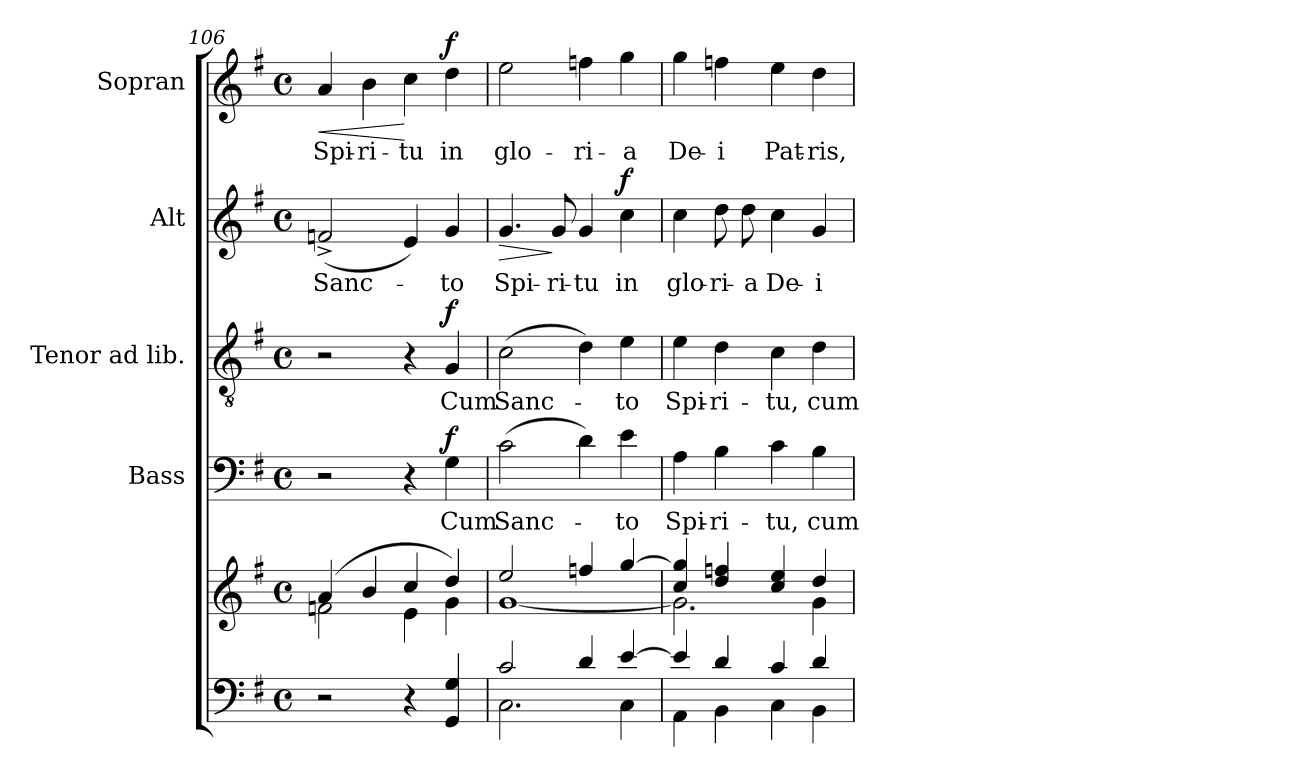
**kern	**kern	**kern	**text	**dynam	**kern	**text	**dynam	**kern	**text	**dynam	**kern	**text	**dynam
*part5	*part5	*part4	*part4	*part4	*part3	*part3	*part3	*part2	*part2	*part2	*part1	*part1	*part1
*staff6	*staff5	*staff4	*staff4	*staff4	*staff3	*staff3	*staff3	*staff2	*staff2	*staff2	*staff1	*staff1	*staff1
*	*	*I"Bass	*	*	*I"Tenor ad lib.	*	*	*I"Alt	*	*	*I"Sopran	*	*
*	*	*I'B.	*	*	*I'T.	*	*	*I'A.	*	*	*I'S.	*	*
*clefF4	*clefG2	*clefF4	*	*	*clefGv2	*	*	*clefG2	*	*	*clefG2	*	*
*k[f#]	*k[f#]	*k[f#]	*	*	*k[f#]	*	*	*k[f#]	*	*	*k[f#]	*	*
*G:	*G:	*G:	*	*	*G:	*	*	*G:	*	*	*G:	*	*
*M4/4	*M4/4	*M4/4	*	*	*M4/4	*	*	*M4/4	*	*	*M4/4	*	*
*met(c)	*met(c)	*met(c)	*	*	*met(c)	*	*	*met(c)	*	*	*met(c)	*	*
=106	=106	=106	=106	=106	=106	=106	=106	=106	=106	=106	=106	=106	=106
*	*^	*	*	*	*	*	*	*	*	*	*	*	*
!	!	!	!	!	!	!	!	!	!	!LO:LY:b	!	!	!LO:LY:b	!LO:HP:b
2r	(4a/	2fn\	2r	.	.	2r	.	.	(<2fn^>/	Sanc-	.	4a/	Spi-	<
!	!	!	!	!	!	!	!	!	!	!	!	!	!LO:LY:b	!
.	4b/	.	.	.	.	.	.	.	.	.	.	4b\	-ri-	.
!	!	!	!	!	!	!	!	!	!	!	!	!	!LO:LY:b	!
4r	4cc/	4e\	4r	.	.	4r	.	.	4e/)	.	.	4cc\	-tu	[
!	!	!	!	!LO:LY:b	!LO:DY:a	!	!LO:LY:b	!LO:DY:a	!	!LO:LY:b	!	!	!LO:LY:b	!LO:DY:a
4GG/ 4G/	4dd/)	4g\	4G\	Cum	f	4G/	Cum	f	4g/	-to	.	4dd\	in	f
=107	=107	=107	=107	=107	=107	=107	=107	=107	=107	=107	=107	=107	=107	=107
*^	*	*	*	*	*	*	*	*	*	*	*	*	*	*
!	!	!	!	!	!LO:LY:b	!	!	!LO:LY:b	!	!	!LO:LY:b	!LO:HP:b	!	!LO:LY:b	!
2c/	2.C\	2ee/	[<1g	(>2c\	Sanc-	.	(>2c\	Sanc-	.	4.g/	Spi-	>	2ee\	glo-	.
!	!	!	!	!	!	!	!	!	!	!	!LO:LY:b	!	!	!	!
.	.	.	.	.	.	.	.	.	.	8g/	-ri-	]	.	.	.
!	!	!	!	!	!	!	!	!	!	!	!LO:LY:b	!	!	!LO:LY:b	!
4d/	.	4ffn/	.	4d\)	.	.	4d\)	.	.	4g/	-tu	.	4ffn\	-ri-	.
!	!	!	!	!	!LO:LY:b	!	!	!LO:LY:b	!	!	!LO:LY:b	!LO:DY:a	!	!LO:LY:b	!
[>4e/	4C\	[>4gg/	.	4e\	-to	.	4e\	-to	.	4cc\	in	f	4gg\	-a	.
=108	=108	=108	=108	=108	=108	=108	=108	=108	=108	=108	=108	=108	=108	=108	=108
!	!	!	!	!	!LO:LY:b	!	!	!LO:LY:b	!	!	!LO:LY:b	!	!	!LO:LY:b	!
4e/]	4AA\	4cc/ 4gg/]	2.g\]	4A\	Spi-	.	4e\	Spi-	.	4cc\	glo-	.	4gg\	De-	.
!	!	!	!	!	!LO:LY:b	!	!	!LO:LY:b	!	!	!LO:LY:b	!	!	!LO:LY:b	!
4d/	4BB\	4dd/ 4ffn/	.	4B\	-ri-	.	4d\	-ri-	.	8dd\	-ri-	.	4ffn\	-i	.
!	!	!	!	!	!	!	!	!	!	!	!LO:LY:b	!	!	!	!
.	.	.	.	.	.	.	.	.	.	8dd\	-a	.	.	.	.
!	!	!	!	!	!LO:LY:b	!	!	!LO:LY:b	!	!	!LO:LY:b	!	!	!LO:LY:b	!
4c/	4C\	4cc/ 4ee/	.	4c\	-tu,	.	4c\	-tu,	.	4cc\	De-	.	4ee\	Pat-	.
!	!	!	!	!	!LO:LY:b	!	!	!LO:LY:b	!	!	!LO:LY:b	!	!	!LO:LY:b	!
4d/	4BB\	4dd/	4g\	4B\	cum	.	4d\	cum	.	4g/	-i	.	4dd\	-ris,	.
*v	*v	*	*	*	*	*	*	*	*	*	*	*	*	*	*
*	*v	*v	*	*	*	*	*	*	*	*	*	*	*	*
=	=	=	=	=	=	=	=	=	=	=	=	=	=
*-	*-	*-	*-	*-	*-	*-	*-	*-	*-	*-	*-	*-	*-
